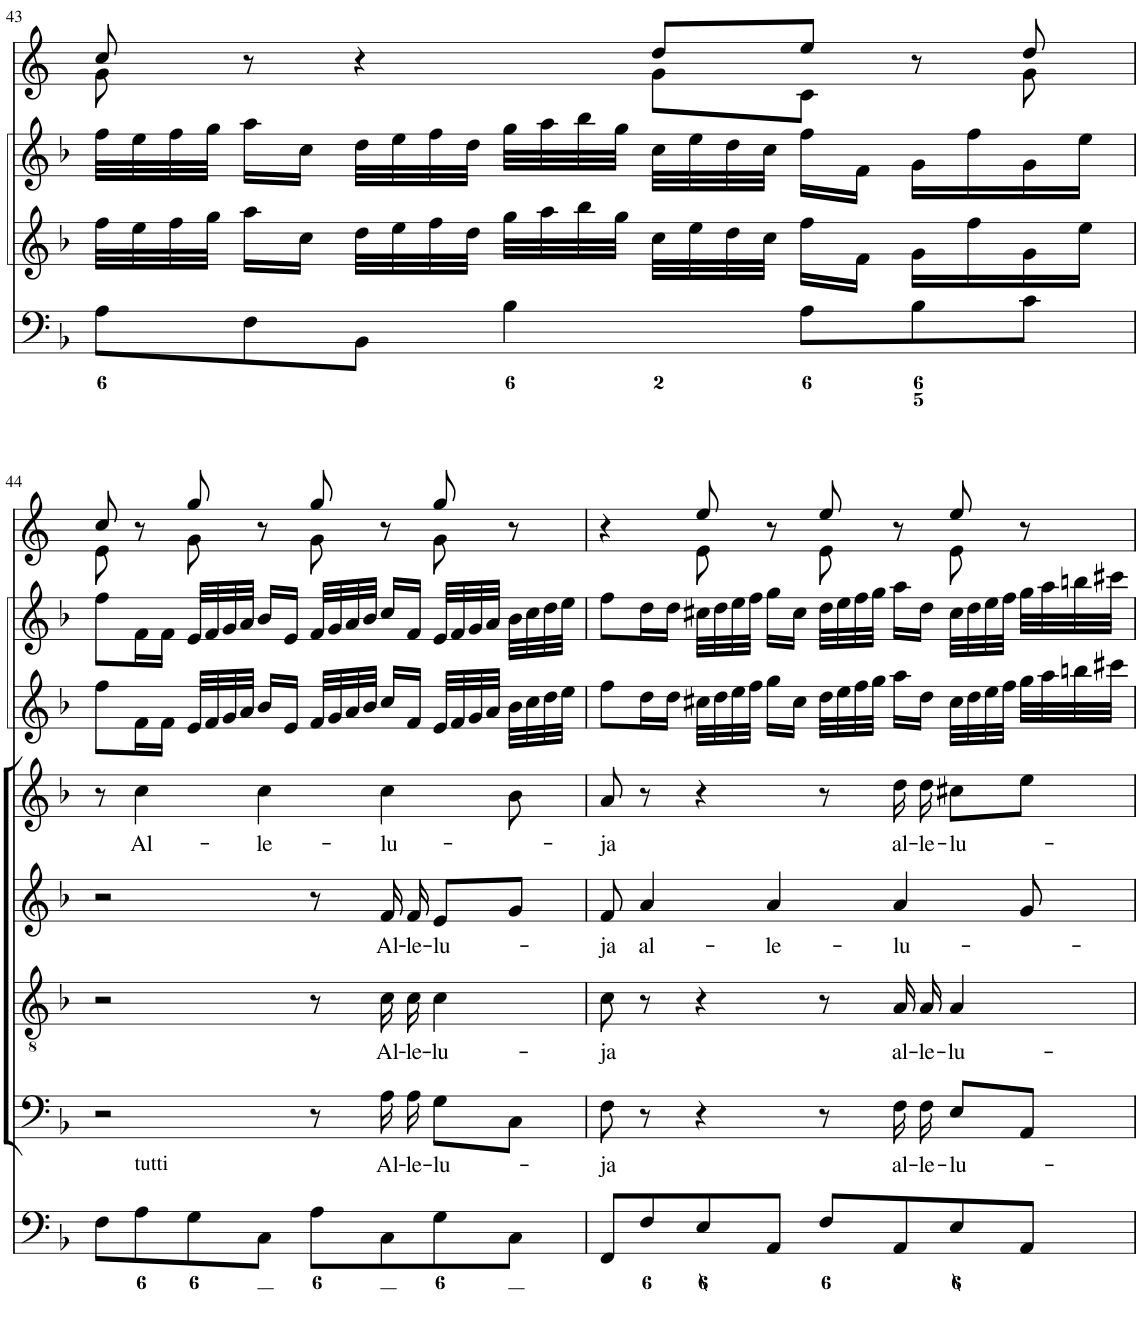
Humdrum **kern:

**kern	**kern	**text	**kern	**text	**kern	**text	**kern	**text	**kern	**kern	**kern
*part8	*part7	*part7	*part6	*part6	*part5	*part5	*part4	*part4	*part3	*part2	*part1
*staff8	*staff7	*staff7	*staff6	*staff6	*staff5	*staff5	*staff4	*staff4	*staff3	*staff2	*staff1
*I"Organ	*I"Voice	*	*I"Tenor	*	*I"Alto	*	*I"Voice	*	*I"Violin	*I"Violini	*I"Corni in F
*	*	*	*	*	*	*	*	*	*I'Vln	*I'Vln	*
!!LO:PB:g=z
*clefF4	*clefF4	*	*clefGv2	*	*clefG2	*	*clefG2	*	*clefG2	*clefG2	*clefG2
*	*	*	*	*	*	*	*	*	*	*	*Trd4c7
*k[b-]	*k[b-]	*	*k[b-]	*	*k[b-]	*	*k[b-]	*	*k[b-]	*k[b-]	*k[]
*M4/4	*M4/4	*	*M4/4	*	*M4/4	*	*M4/4	*	*M4/4	*M4/4	*M4/4
*met(c)	*met(c)	*	*met(c)	*	*met(c)	*	*met(c)	*	*met(c)	*met(c)	*met(c)
=43	=43	=43	=43	=43	=43	=43	=43	=43	=43	=43	=43
*	*	*	*	*	*	*	*	*	*	*	*^
8A\L	1r	.	1r	.	1r	.	1r	.	32ff\LLL	32ff\LLL	8cc/	8g\
.	.	.	.	.	.	.	.	.	32ee\	32ee\	.	.
.	.	.	.	.	.	.	.	.	32ff\	32ff\	.	.
.	.	.	.	.	.	.	.	.	32gg\JJJ	32gg\JJJ	.	.
8F\	.	.	.	.	.	.	.	.	16aa\LL	16aa\LL	8r	4.ryy
.	.	.	.	.	.	.	.	.	16cc\JJ	16cc\JJ	.	.
8BB-\J	.	.	.	.	.	.	.	.	32dd\LLL	32dd\LLL	4r	.
.	.	.	.	.	.	.	.	.	32ee\	32ee\	.	.
.	.	.	.	.	.	.	.	.	32ff\	32ff\	.	.
.	.	.	.	.	.	.	.	.	32dd\JJJ	32dd\JJJ	.	.
4B-\	.	.	.	.	.	.	.	.	32gg\LLL	32gg\LLL	.	.
.	.	.	.	.	.	.	.	.	32aa\	32aa\	.	.
.	.	.	.	.	.	.	.	.	32bb-\	32bb-\	.	.
.	.	.	.	.	.	.	.	.	32gg\JJJ	32gg\JJJ	.	.
.	.	.	.	.	.	.	.	.	32cc\LLL	32cc\LLL	8dd/L	8g\L
.	.	.	.	.	.	.	.	.	32ee\	32ee\	.	.
.	.	.	.	.	.	.	.	.	32dd\	32dd\	.	.
.	.	.	.	.	.	.	.	.	32cc\JJJ	32cc\JJJ	.	.
8A\L	.	.	.	.	.	.	.	.	16ff\LL	16ff\LL	8ee/J	8c\J
.	.	.	.	.	.	.	.	.	16f\JJ	16f\JJ	.	.
8B-\	.	.	.	.	.	.	.	.	16g\LL	16g\LL	8r	8ryy
.	.	.	.	.	.	.	.	.	16ff\	16ff\	.	.
8c\J	.	.	.	.	.	.	.	.	16g\	16g\	8dd/	8g\
.	.	.	.	.	.	.	.	.	16ee\JJ	16ee\JJ	.	.
!!LO:LB:g=z	!!
=44	=44	=44	=44	=44	=44	=44	=44	=44	=44	=44	=44	=44
8F\L	2r	.	2r	.	2r	.	8r	.	8ff\L	8ff\L	8cc/	8e\
!LO:TX:a:t=tutti	!	!	!	!	!	!	!	!	!	!	!	!
!	!	!	!	!	!	!	!	!LO:LY:b	!	!	!	!
8A\	.	.	.	.	.	.	4cc\	Al-	16f\L	16f\L	8r	8ryy
.	.	.	.	.	.	.	.	.	16f\JJ	16f\JJ	.	.
8G\	.	.	.	.	.	.	.	.	32e/LLL	32e/LLL	8gg/	8g\
.	.	.	.	.	.	.	.	.	32f/	32f/	.	.
.	.	.	.	.	.	.	.	.	32g/	32g/	.	.
.	.	.	.	.	.	.	.	.	32a/JJJ	32a/JJJ	.	.
!	!	!	!	!	!	!	!	!LO:LY:b	!	!	!	!
8C\J	.	.	.	.	.	.	4cc\	-le-	16b-/LL	16b-/LL	8r	8ryy
.	.	.	.	.	.	.	.	.	16e/JJ	16e/JJ	.	.
8A\L	8r	.	8r	.	8r	.	.	.	32f/LLL	32f/LLL	8gg/	8g\
.	.	.	.	.	.	.	.	.	32g/	32g/	.	.
.	.	.	.	.	.	.	.	.	32a/	32a/	.	.
.	.	.	.	.	.	.	.	.	32b-/JJJ	32b-/JJJ	.	.
!	!	!LO:LY:b	!	!LO:LY:b	!	!LO:LY:b	!	!LO:LY:b	!	!	!	!
8C\	16A\	Al-	16c\LL	Al-	16f/	Al-	4cc\	-lu-	16cc/LL	16cc/LL	8r	8ryy
!	!	!LO:LY:b	!	!LO:LY:b	!	!LO:LY:b	!	!	!	!	!	!
.	16A\	-le-	16c\JJ	-le-	16f/	-le-	.	.	16f/JJ	16f/JJ	.	.
!	!	!LO:LY:b	!	!LO:LY:b	!	!LO:LY:b	!	!	!	!	!	!
8G\	8G\L	-lu-	4c\	-lu-	8e/L	-lu-	.	.	32e/LLL	32e/LLL	8gg/	8g\
.	.	.	.	.	.	.	.	.	32f/	32f/	.	.
.	.	.	.	.	.	.	.	.	32g/	32g/	.	.
.	.	.	.	.	.	.	.	.	32a/JJJ	32a/JJJ	.	.
8C\J	8C\J	.	.	.	8g/J	.	8b-\	.	32b-\LLL	32b-\LLL	8r	8ryy
.	.	.	.	.	.	.	.	.	32cc\	32cc\	.	.
.	.	.	.	.	.	.	.	.	32dd\	32dd\	.	.
.	.	.	.	.	.	.	.	.	32ee\JJJ	32ee\JJJ	.	.
=45	=45	=45	=45	=45	=45	=45	=45	=45	=45	=45	=45	=45
!	!	!LO:LY:b	!	!LO:LY:b	!	!LO:LY:b	!	!LO:LY:b	!	!	!	!
8FF/L	8F\	-ja	8c\	-ja	8f/	-ja	8a/	-ja	8ff\L	8ff\L	4r	4ryy
!	!	!	!	!	!	!LO:LY:b	!	!	!	!	!	!
8F/	8r	.	8r	.	4a/	al-	8r	.	16dd\L	16dd\L	.	.
.	.	.	.	.	.	.	.	.	16dd\JJ	16dd\JJ	.	.
8E/	4r	.	4r	.	.	.	4r	.	32cc#X\LLL	32cc#X\LLL	8ee/	8e\
.	.	.	.	.	.	.	.	.	32dd\	32dd\	.	.
.	.	.	.	.	.	.	.	.	32ee\	32ee\	.	.
.	.	.	.	.	.	.	.	.	32ff\JJJ	32ff\JJJ	.	.
!	!	!	!	!	!	!LO:LY:b	!	!	!	!	!	!
8AA/J	.	.	.	.	4a/	-le-	.	.	16gg\LL	16gg\LL	8r	8ryy
.	.	.	.	.	.	.	.	.	16cc#\JJ	16cc#\JJ	.	.
8F/L	8r	.	8r	.	.	.	8r	.	32dd\LLL	32dd\LLL	8ee/	8e\
.	.	.	.	.	.	.	.	.	32ee\	32ee\	.	.
.	.	.	.	.	.	.	.	.	32ff\	32ff\	.	.
.	.	.	.	.	.	.	.	.	32gg\JJJ	32gg\JJJ	.	.
!	!	!LO:LY:b	!	!LO:LY:b	!	!LO:LY:b	!	!LO:LY:b	!	!	!	!
8AA/	16F\	al-	16A/LL	al-	4a/	-lu-	16dd\	al-	16aa\LL	16aa\LL	8r	8ryy
!	!	!LO:LY:b	!	!LO:LY:b	!	!	!	!LO:LY:b	!	!	!	!
.	16F\	-le-	16A/JJ	-le-	.	.	16dd\	-le-	16dd\JJ	16dd\JJ	.	.
!	!	!LO:LY:b	!	!LO:LY:b	!	!	!	!LO:LY:b	!	!	!	!
8E/	8E/L	-lu-	4A/	-lu-	.	.	8cc#X\L	-lu-	32cc#\LLL	32cc#\LLL	8ee/	8e\
.	.	.	.	.	.	.	.	.	32dd\	32dd\	.	.
.	.	.	.	.	.	.	.	.	32ee\	32ee\	.	.
.	.	.	.	.	.	.	.	.	32ff\JJJ	32ff\JJJ	.	.
8AA/J	8AA/J	.	.	.	8g/	.	8ee\J	.	32gg\LLL	32gg\LLL	8r	8ryy
.	.	.	.	.	.	.	.	.	32aa\	32aa\	.	.
.	.	.	.	.	.	.	.	.	32bbn\	32bbn\	.	.
.	.	.	.	.	.	.	.	.	32ccc#X\JJJ	32ccc#X\JJJ	.	.
*	*	*	*	*	*	*	*	*	*	*	*v	*v
=	=	=	=	=	=	=	=	=	=	=	=
*-	*-	*-	*-	*-	*-	*-	*-	*-	*-	*-	*-
